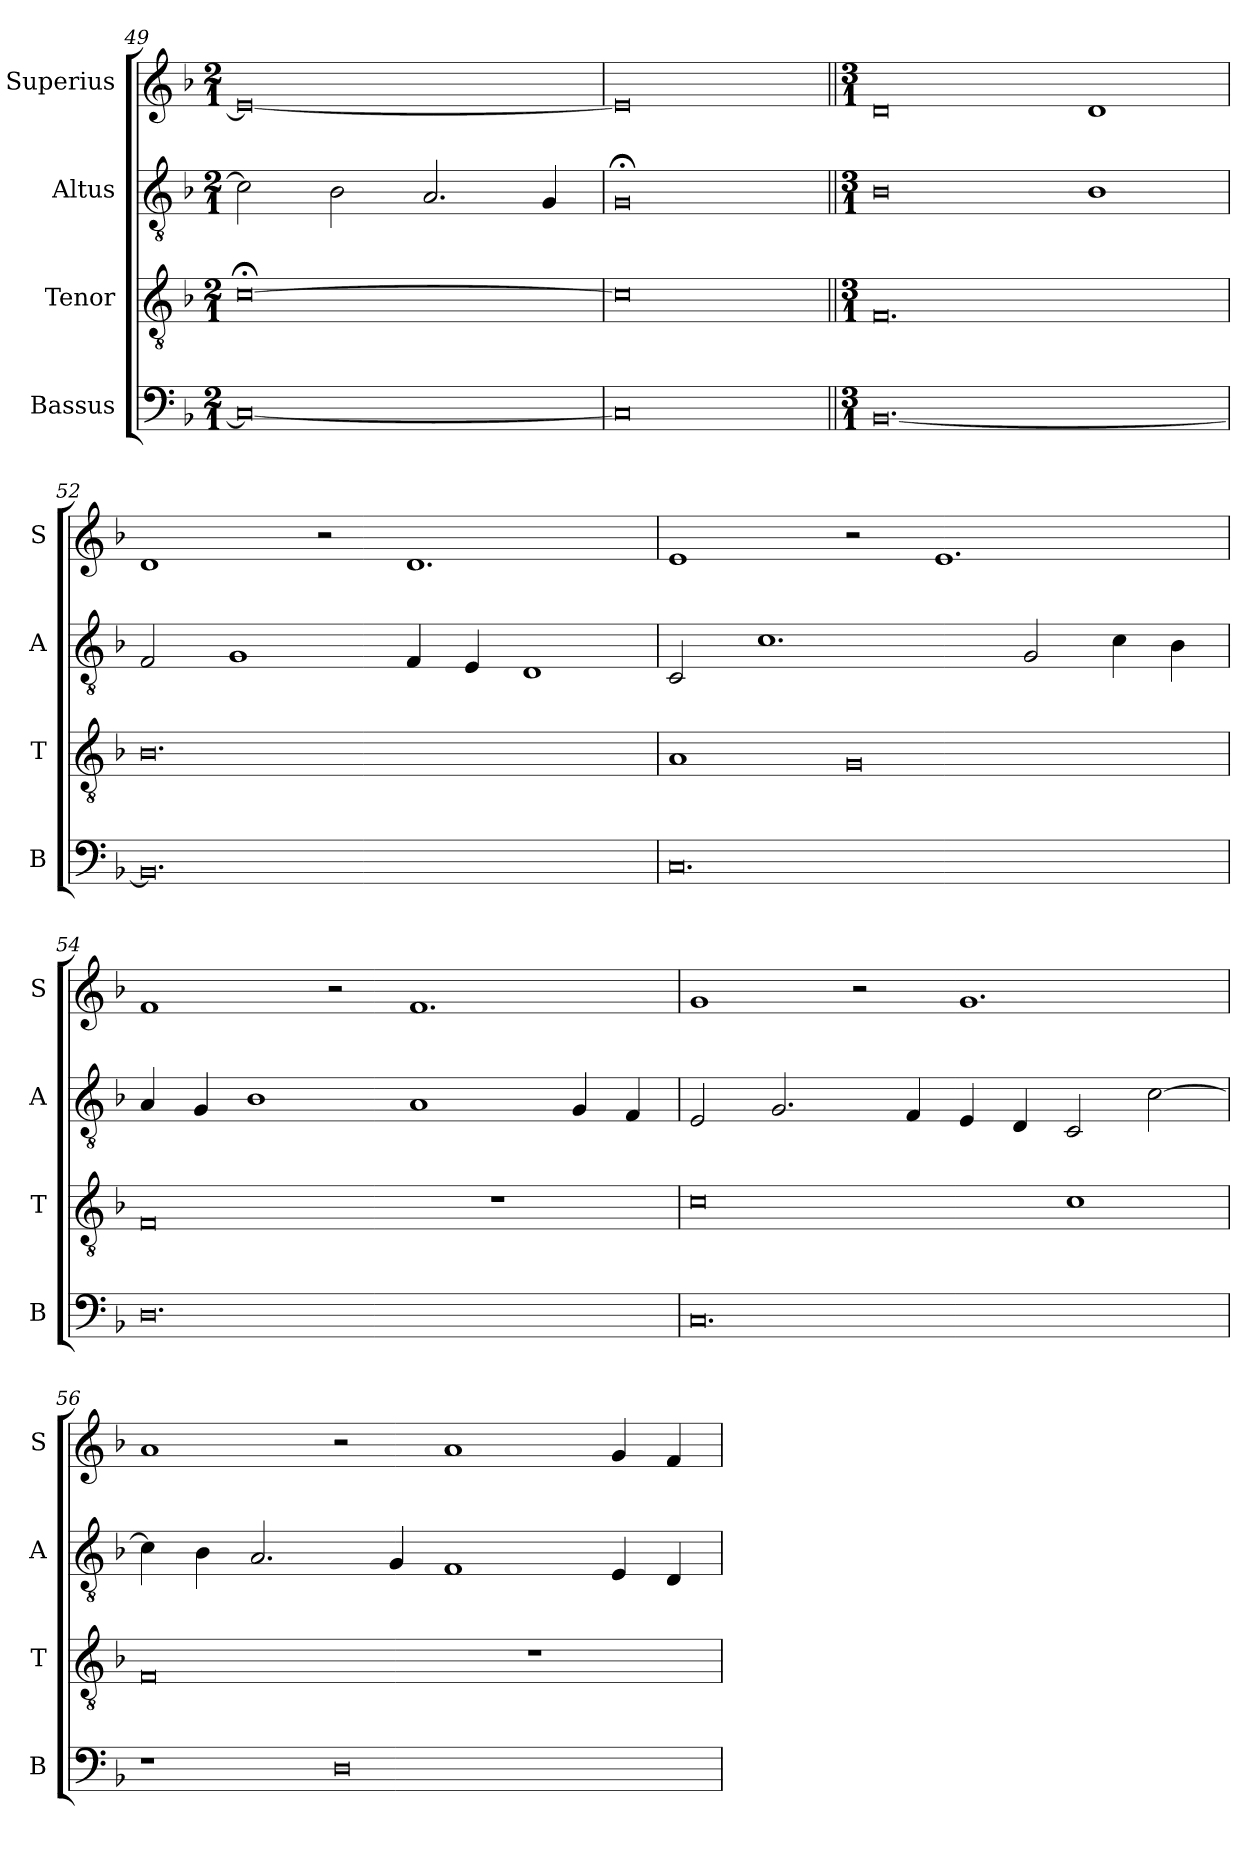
**kern	**kern	**kern	**kern
*part4	*part3	*part2	*part1
*staff4	*staff3	*staff2	*staff1
*I"Bassus	*I"Tenor	*I"Altus	*I"Superius
*I'B	*I'T	*I'A	*I'S
*clefF4	*clefGv2	*clefGv2	*clefG2
*k[b-]	*k[b-]	*k[b-]	*k[b-]
*M2/1	*M2/1	*M2/1	*M2/1
=49	=49	=49	=49
0C_	[0c;<	2c\]	0e_
.	.	2B-\	.
.	.	2.A/	.
.	.	4G/	.
=50	=50	=50	=50
0C]	0c]	0G;<	0e]
!!LO:LB:g=z
=51||	=51||	=51||	=51||
*M3/1	*M3/1	*M3/1	*M3/1
[0.BB-	0.F	0B-	0d
.	.	1B-	1d
=52	=52	=52	=52
0.BB-]	0.B-	2F/	1d
.	.	1G	.
.	.	.	2r
.	.	4F/	1.d
.	.	4E/	.
.	.	1D	.
=53	=53	=53	=53
0.C	1A	2C/	1e
.	.	1.c	.
.	0G	.	2r
.	.	.	1.e
.	.	2G/	.
.	.	4c\	.
.	.	4B-\	.
=54	=54	=54	=54
0.D	0F	4A/	1f
.	.	4G/	.
.	.	1B-	.
.	.	.	2r
.	.	1A	1.f
.	1r	.	.
.	.	4G/	.
.	.	4F/	.
=55	=55	=55	=55
0.C	0c	2E/	1g
.	.	2.G/	.
.	.	.	2r
.	.	4F/	.
.	.	4E/	1.g
.	.	4D/	.
.	1c	2C/	.
.	.	[2c\	.
=56	=56	=56	=56
1r	0F	4c\]	1a
.	.	4B-\	.
.	.	2.A/	.
0D	.	.	2r
.	.	4G/	.
.	.	1F	1a
.	1r	.	.
.	.	4E/	4g/
.	.	4D/	4f/
=	=	=	=
*-	*-	*-	*-
